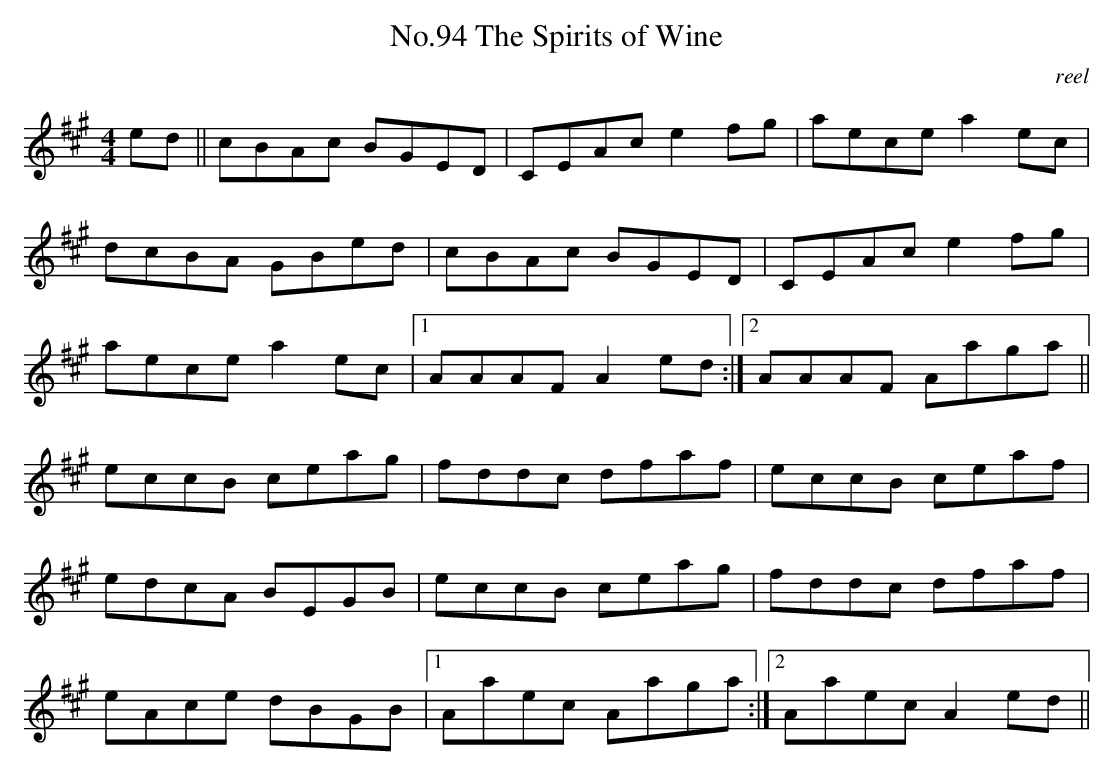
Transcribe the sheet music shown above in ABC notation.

X:1
T:No.94 The Spirits of Wine
C:reel
L:1/8
M:4/4
K:A
ed||cBAc BGED|CEAc e2fg|aece a2ec|
dcBA GBed|cBAc BGED|CEAc e2fg|
aece a2ec|[1AAAF A2ed:|[2AAAF Aaga||
eccB ceag|fddc dfaf|eccB ceaf|
edcA BEGB|eccB ceag|fddc dfaf|
eAce dBGB|[1Aaec Aaga:|[2Aaec A2ed||
